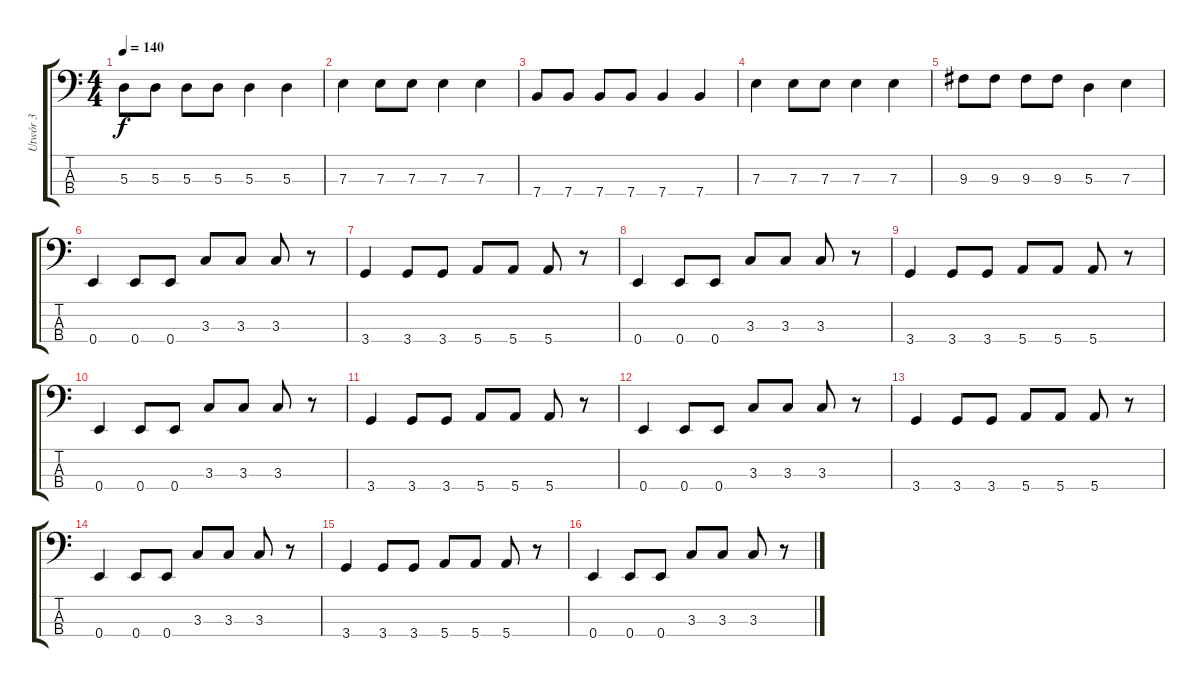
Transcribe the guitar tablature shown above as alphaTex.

\track ("Utwór 3" "Utwór 3") {instrument electricbassfinger}
\staff {score tabs}
\tuning (G2 D2 A1 E1) {hide}
\ts (4 4)
\tempo 140
\clef f4
\ks c
5.3.8{dy f} 5.3.8 5.3.8 5.3.8 5.3.4 5.3.4 |
7.3.4 7.3.8 7.3.8 7.3.4 7.3.4 |
7.4.8 7.4.8 7.4.8 7.4.8 7.4.4 7.4.4 |
7.3.4 7.3.8 7.3.8 7.3.4 7.3.4 |
9.3.8 9.3.8 9.3.8 9.3.8 5.3.4 7.3.4 |
0.4.4 0.4.8 0.4.8 3.3.8 3.3.8 3.3.8 r.8 |
3.4.4 3.4.8 3.4.8 5.4.8 5.4.8 5.4.8 r.8 |
0.4.4 0.4.8 0.4.8 3.3.8 3.3.8 3.3.8 r.8 |
3.4.4 3.4.8 3.4.8 5.4.8 5.4.8 5.4.8 r.8 |
0.4.4 0.4.8 0.4.8 3.3.8 3.3.8 3.3.8 r.8 |
3.4.4 3.4.8 3.4.8 5.4.8 5.4.8 5.4.8 r.8 |
0.4.4 0.4.8 0.4.8 3.3.8 3.3.8 3.3.8 r.8 |
3.4.4 3.4.8 3.4.8 5.4.8 5.4.8 5.4.8 r.8 |
0.4.4 0.4.8 0.4.8 3.3.8 3.3.8 3.3.8 r.8 |
3.4.4 3.4.8 3.4.8 5.4.8 5.4.8 5.4.8 r.8 |
0.4.4 0.4.8 0.4.8 3.3.8 3.3.8 3.3.8 r.8
